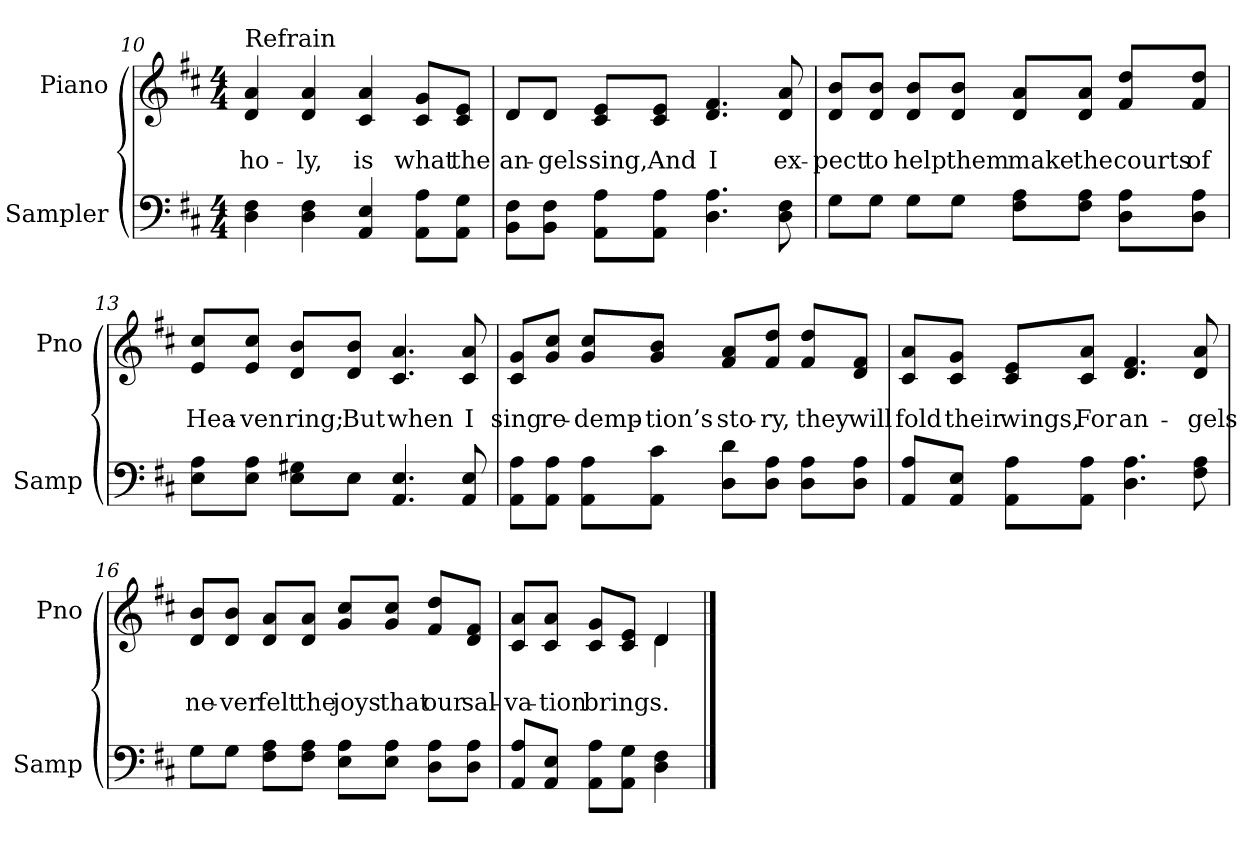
**kern	**kern	**text	**text
*part2	*part1	*part1	*part1
*staff2	*staff1	*staff1	*staff1
*I"Sampler	*I"Piano	*	*
*I'Samp	*I'Pno	*	*
*clefF4	*clefG2	*	*
*k[f#c#]	*k[f#c#]	*	*
*D:	*D:	*	*
*M4/4	*M4/4	*	*
=10	=10	=10	=10
!	!LO:TX:t=Refrain	!	!
4D 4F#	4d 4a	.	ho-
4D 4F#	4d 4a	.	-ly,
4AA 4E	4c# 4a	.	is
8AA\ 8A\L	8c#/ 8g/L	.	what
8AA\ 8G\J	8c#/ 8e/J	.	the
=11	=11	=11	=11
8BB\ 8F#\L	8d/L	.	an-
8BB\ 8F#\J	8d/J	.	-gels
8AA\ 8A\L	8c#/ 8e/L	.	sing,
8AA\ 8A\J	8c#/ 8e/J	.	And
4.D 4.A	4.d 4.f#	.	I
8D 8F#	8d 8a	.	ex-
=12	=12	=12	=12
8G\L	8d/ 8b/L	.	-pect
8G\J	8d/ 8b/J	.	to
8G\L	8d/ 8b/L	.	help
8G\J	8d/ 8b/J	.	them
8F#\ 8A\L	8d/ 8a/L	.	make
8F#\ 8A\J	8d/ 8a/J	.	the
8D\ 8A\L	8f#/ 8dd/L	.	courts
8D\ 8A\J	8f#/ 8dd/J	.	of
=13	=13	=13	=13
8E\ 8A\L	8e/ 8cc#/L	.	Hea-
8E\ 8A\J	8e/ 8cc#/J	.	-ven
8E\ 8G#X\L	8d/ 8b/L	.	ring;
8E\J	8d/ 8b/J	.	But
4.AA 4.E	4.c# 4.a	.	when
8AA 8E	8c# 8a	.	I
=14	=14	=14	=14
8AA\ 8A\L	8c#/ 8g/L	.	sing
8AA\ 8A\J	8g/ 8cc#/J	.	re-
8AA\ 8A\L	8g/ 8cc#/L	.	-demp-
8AA\ 8c#\J	8g/ 8b/J	.	-tion’s
8D\ 8d\L	8f#/ 8a/L	.	sto-
8D\ 8A\J	8f#/ 8dd/J	.	-ry,
8D\ 8A\L	8f#/ 8dd/L	.	they
8D\ 8A\J	8d/ 8f#/J	.	will
=15	=15	=15	=15
8AA/ 8A/L	8c#/ 8a/L	.	fold
8AA/ 8E/J	8c#/ 8g/J	.	their
8AA\ 8A\L	8c#/ 8e/L	.	wings,
8AA\ 8A\J	8c#/ 8a/J	.	For
4.D 4.A	4.d 4.f#	.	an-
8F# 8A	8d 8a	.	-gels
=16	=16	=16	=16
8G\L	8d/ 8b/L	.	ne-
8G\J	8d/ 8b/J	.	-ver
8F#\ 8A\L	8d/ 8a/L	.	felt
8F#\ 8A\J	8d/ 8a/J	.	the
8E\ 8A\L	8g/ 8cc#/L	.	joys
8E\ 8A\J	8g/ 8cc#/J	.	that
8D\ 8A\L	8f#/ 8dd/L	.	our
8D\ 8A\J	8d/ 8f#/J	.	sal-
=17	=17	=17	=17
*	*^	*	*
8AA/ 8A/L	8c#/ 8a/L	2ryy	.	-va-
8AA/ 8E/J	8c#/ 8a/J	.	.	-tion
8AA\ 8A\L	8c#/ 8g/L	.	.	brings.
8AA\ 8G\J	8c#/ 8e/J	.	.	.
4D 4F#	4d/	4d	.	.
*	*v	*v	*	*
==	==	==	==
*-	*-	*-	*-
